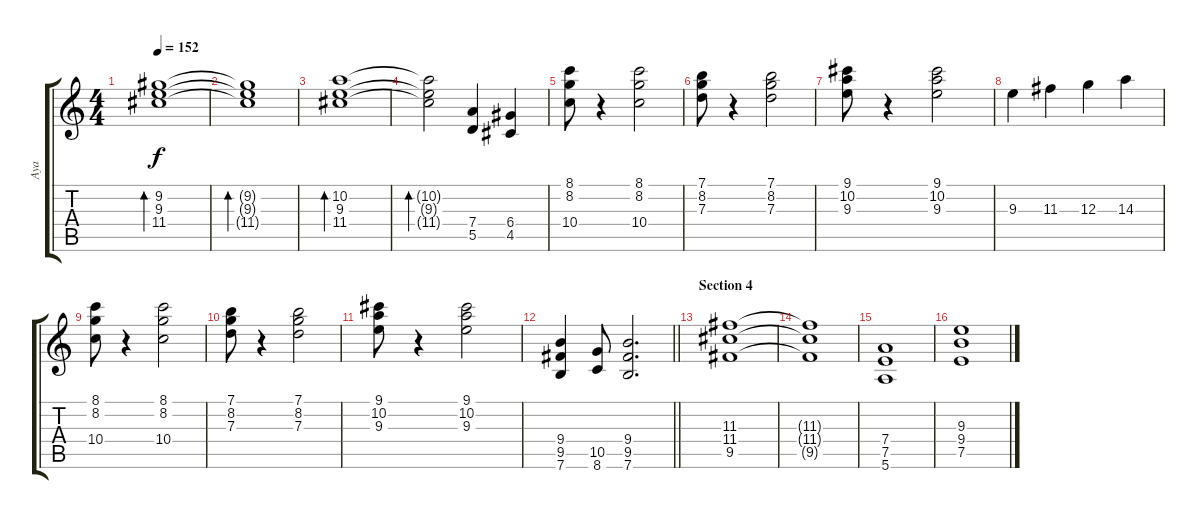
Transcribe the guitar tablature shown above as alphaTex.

\track ("Aya" "Aya") {instrument overdrivenguitar}
\staff {score tabs}
\tuning (E4 B3 G3 D3 A2 E2) {hide}
\ts (4 4)
\tempo 152
\clef g2
\ks c
(9.2 9.3 11.4).1{bd 240 dy f instrument electricguitarclean} |
(9.2{t} 9.3{t} 11.4{t}).1{bd 240} |
(10.2 9.3 11.4).1{bd 240 instrument electricguitarclean} |
(10.2{t} 9.3{t} 11.4{t}).2{bd 240} (7.4 5.5).4{instrument overdrivenguitar} (6.4 4.5).4 |
(8.1 8.2 10.4).8 r.4 (8.1 8.2 10.4).2 |
(7.1 8.2 7.3).8 r.4 (7.1 8.2 7.3).2 |
(9.1 10.2 9.3).8 r.4 (9.1 10.2 9.3).2 |
9.3.4 11.3.4 12.3.4 14.3.4 |
(8.1 8.2 10.4).8 r.4 (8.1 8.2 10.4).2 |
(7.1 8.2 7.3).8 r.4 (7.1 8.2 7.3).2 |
(9.1 10.2 9.3).8 r.4 (9.1 10.2 9.3).2 |
\barLineRight lightlight
(9.4 9.5 7.6).4 (10.5 8.6).8 (9.4 9.5 7.6).2{d} |
\section ("" "Section 4")
(11.3 11.4 9.5).1 |
(11.3{t} 11.4{t} 9.5{t}).1 |
(7.4 7.5 5.6).1 |
(9.3 9.4 7.5).1
